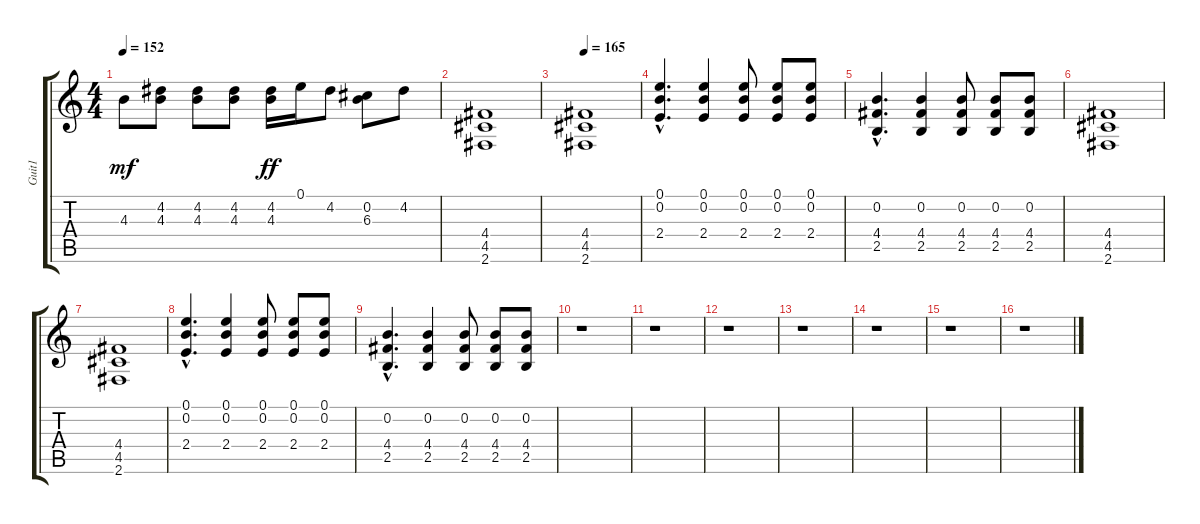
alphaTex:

\track ("Guit1" "Guit1") {instrument distortionguitar}
\staff {score tabs}
\tuning (E4 B3 G3 D3 A2 E2) {hide}
\ts (4 4)
\tempo 152
\clef g2
\ks c
4.3.8{dy mf} (4.2 4.3).8 (4.2 4.3).8 (4.2 4.3).8 (4.2 4.3).16{dy ff} 0.1.16 4.2.8 (0.2 6.3).8 4.2.8 |
(4.4 4.5 2.6).1 |
\tempo 165
(4.4 4.5 2.6).1 |
(0.1{hac} 0.2{hac} 2.4{hac}).4{d} (0.1 0.2 2.4).4 (0.1 0.2 2.4).8 (0.1 0.2 2.4).8 (0.1 0.2 2.4).8 |
(0.2{hac} 4.4{hac} 2.5{hac}).4{d} (0.2 4.4 2.5).4 (0.2 4.4 2.5).8 (0.2 4.4 2.5).8 (0.2 4.4 2.5).8 |
(4.4 4.5 2.6).1 |
(4.4 4.5 2.6).1 |
(0.1{hac} 0.2{hac} 2.4{hac}).4{d} (0.1 0.2 2.4).4 (0.1 0.2 2.4).8 (0.1 0.2 2.4).8 (0.1 0.2 2.4).8 |
(0.2{hac} 4.4{hac} 2.5{hac}).4{d} (0.2 4.4 2.5).4 (0.2 4.4 2.5).8 (0.2 4.4 2.5).8 (0.2 4.4 2.5).8 |
r.1 |
r.1 |
r.1 |
r.1 |
r.1 |
r.1 |
r.1
